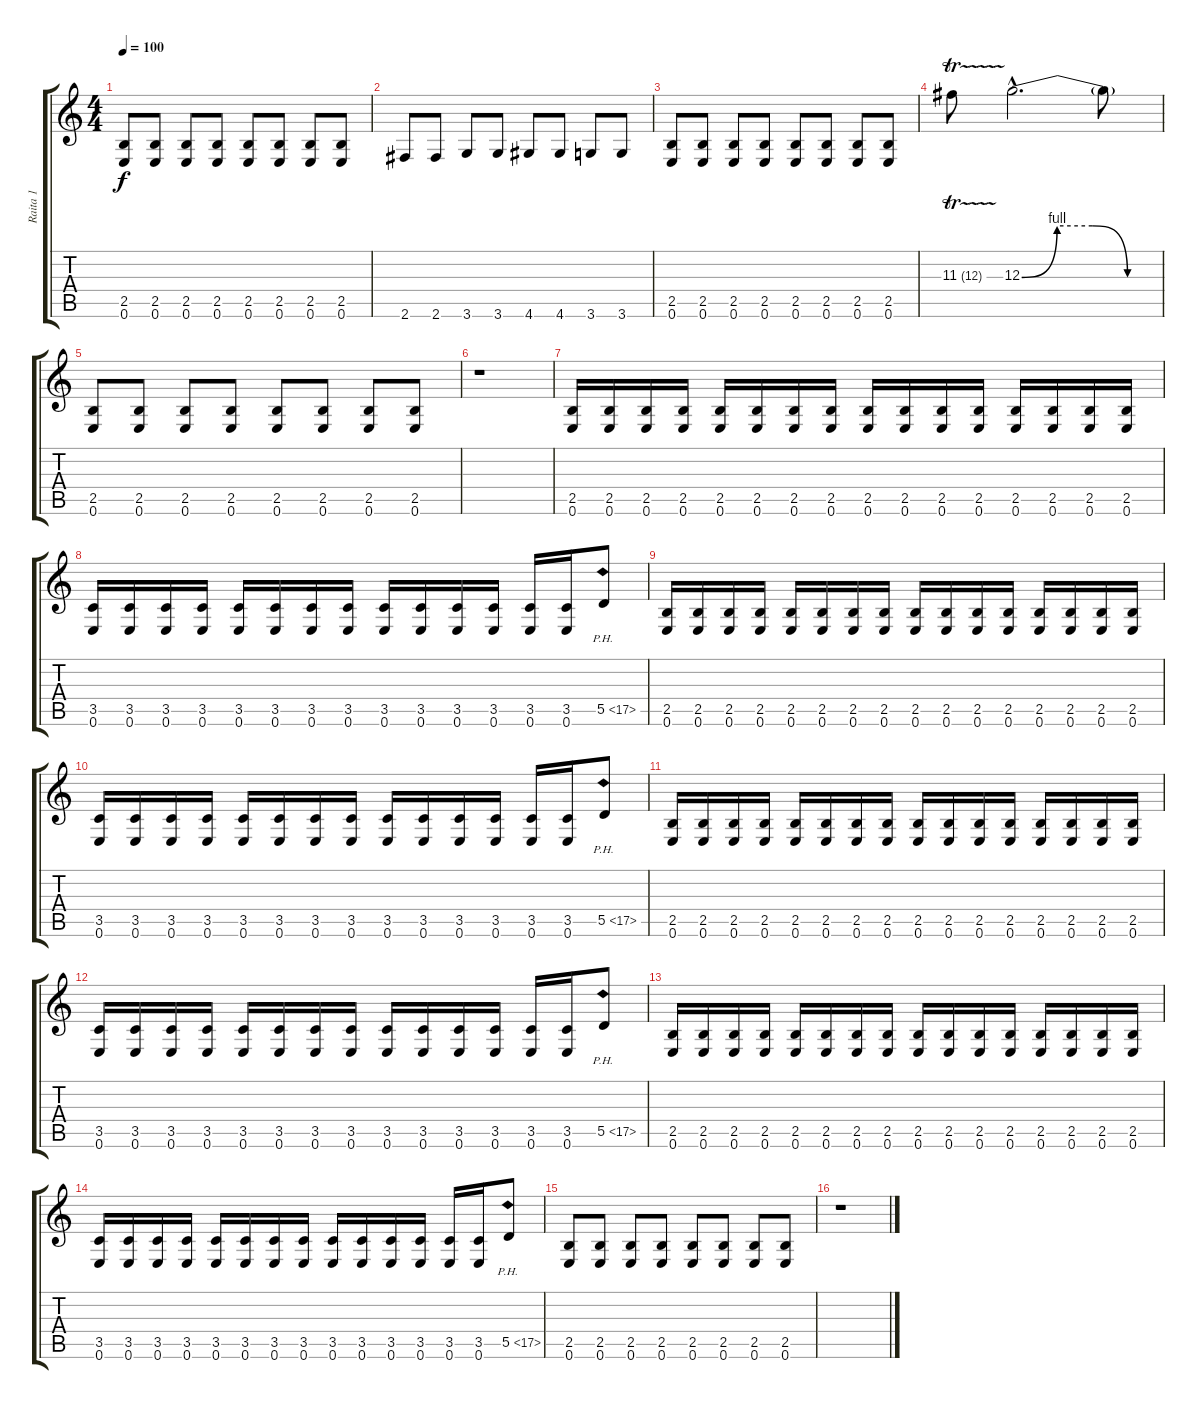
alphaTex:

\track ("Raita 1" "Raita 1") {instrument distortionguitar}
\staff {score tabs}
\tuning (F4 C4 G3 D3 A2 E2) {hide}
\ts (4 4)
\tempo 100
\clef g2
\ks c
(2.5 0.6).8{dy f} (2.5 0.6).8 (2.5 0.6).8 (2.5 0.6).8 (2.5 0.6).8 (2.5 0.6).8 (2.5 0.6).8 (2.5 0.6).8 |
2.6.8 2.6.8 3.6.8 3.6.8 4.6.8 4.6.8 3.6.8 3.6.8 |
(2.5 0.6).8 (2.5 0.6).8 (2.5 0.6).8 (2.5 0.6).8 (2.5 0.6).8 (2.5 0.6).8 (2.5 0.6).8 (2.5 0.6).8 |
11.3{tr (12 32)}.8 12.3{be (custom 0 0 15 4 30 4 45 0 60 0) hac}.2{d} 12.3{t}.8 |
(2.5 0.6).8 (2.5 0.6).8 (2.5 0.6).8 (2.5 0.6).8 (2.5 0.6).8 (2.5 0.6).8 (2.5 0.6).8 (2.5 0.6).8 |
r.1 |
(2.5 0.6).16 (2.5 0.6).16 (2.5 0.6).16 (2.5 0.6).16 (2.5 0.6).16 (2.5 0.6).16 (2.5 0.6).16 (2.5 0.6).16 (2.5 0.6).16 (2.5 0.6).16 (2.5 0.6).16 (2.5 0.6).16 (2.5 0.6).16 (2.5 0.6).16 (2.5 0.6).16 (2.5 0.6).16 |
(3.5 0.6).16 (3.5 0.6).16 (3.5 0.6).16 (3.5 0.6).16 (3.5 0.6).16 (3.5 0.6).16 (3.5 0.6).16 (3.5 0.6).16 (3.5 0.6).16 (3.5 0.6).16 (3.5 0.6).16 (3.5 0.6).16 (3.5 0.6).16 (3.5 0.6).16 5.5{ph 12}.8 |
(2.5 0.6).16 (2.5 0.6).16 (2.5 0.6).16 (2.5 0.6).16 (2.5 0.6).16 (2.5 0.6).16 (2.5 0.6).16 (2.5 0.6).16 (2.5 0.6).16 (2.5 0.6).16 (2.5 0.6).16 (2.5 0.6).16 (2.5 0.6).16 (2.5 0.6).16 (2.5 0.6).16 (2.5 0.6).16 |
(3.5 0.6).16 (3.5 0.6).16 (3.5 0.6).16 (3.5 0.6).16 (3.5 0.6).16 (3.5 0.6).16 (3.5 0.6).16 (3.5 0.6).16 (3.5 0.6).16 (3.5 0.6).16 (3.5 0.6).16 (3.5 0.6).16 (3.5 0.6).16 (3.5 0.6).16 5.5{ph 12}.8 |
(2.5 0.6).16 (2.5 0.6).16 (2.5 0.6).16 (2.5 0.6).16 (2.5 0.6).16 (2.5 0.6).16 (2.5 0.6).16 (2.5 0.6).16 (2.5 0.6).16 (2.5 0.6).16 (2.5 0.6).16 (2.5 0.6).16 (2.5 0.6).16 (2.5 0.6).16 (2.5 0.6).16 (2.5 0.6).16 |
(3.5 0.6).16 (3.5 0.6).16 (3.5 0.6).16 (3.5 0.6).16 (3.5 0.6).16 (3.5 0.6).16 (3.5 0.6).16 (3.5 0.6).16 (3.5 0.6).16 (3.5 0.6).16 (3.5 0.6).16 (3.5 0.6).16 (3.5 0.6).16 (3.5 0.6).16 5.5{ph 12}.8 |
(2.5 0.6).16 (2.5 0.6).16 (2.5 0.6).16 (2.5 0.6).16 (2.5 0.6).16 (2.5 0.6).16 (2.5 0.6).16 (2.5 0.6).16 (2.5 0.6).16 (2.5 0.6).16 (2.5 0.6).16 (2.5 0.6).16 (2.5 0.6).16 (2.5 0.6).16 (2.5 0.6).16 (2.5 0.6).16 |
(3.5 0.6).16 (3.5 0.6).16 (3.5 0.6).16 (3.5 0.6).16 (3.5 0.6).16 (3.5 0.6).16 (3.5 0.6).16 (3.5 0.6).16 (3.5 0.6).16 (3.5 0.6).16 (3.5 0.6).16 (3.5 0.6).16 (3.5 0.6).16 (3.5 0.6).16 5.5{ph 12}.8 |
(2.5 0.6).8 (2.5 0.6).8 (2.5 0.6).8 (2.5 0.6).8 (2.5 0.6).8 (2.5 0.6).8 (2.5 0.6).8 (2.5 0.6).8 |
r.1
